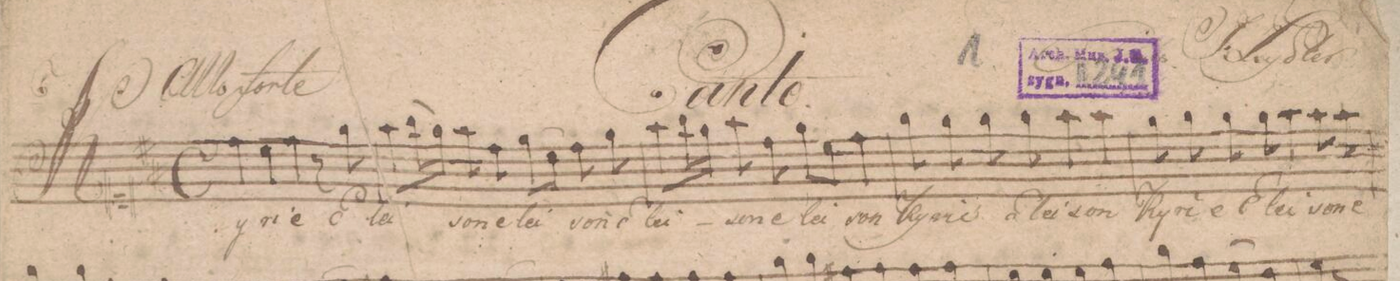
**kern	**text	**dynam
*I"Canto	*	*
*clefC1	*	*
*k[f#c#]	*	*
*met(c)	*	*
*M4/4	*	*
*4\right	*	*
4dd\	Ky-	f
4cc#\	-ri-	.
4dd\	-e	.
8r	.	.
*8\right	*	*
8ee\	E-	.
=2	=2	=2
8ff#\L	-lei-	.
*16\right	*	*
(16gg\L	.	.
16ee\JJ)	.	.
8ff#\	-son	.
8dd\	e-	.
(8ee\L	-lei-	.
8cc#\J)	.	.
8dd\	-son	.
8ee\	E-	.
=3	=3	=3
8ff#\L	-lei-	.
16gg\L	.	.
16ee\JJ	.	.
8ff#\	-son	.
8dd\	e-	.
8ee\L	-lei-	.
8cc#\J	.	.
8dd\	-son	.
8r	.	.
=4	=4	=4
8ee\	Ky-	.
8ee\	-ri-	.
8ee\	-e	.
8ee\	E-	.
4ff#\	-lei-	.
4ff#\	-son	.
=5	=5	=5
8ee\	Ky-	.
8ee\	-ri-	.
8ee\	-e	.
8ee\	E-	.
4ff#\	-lei-	.
8ff#\	-son	.
8ff#\	e-	.
=6	=6	=6
*-	*-	*-
